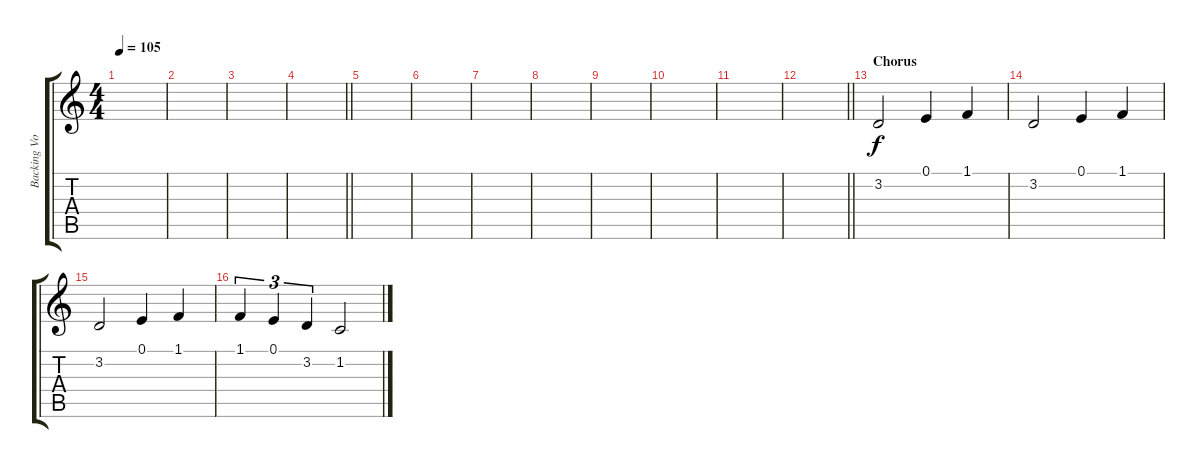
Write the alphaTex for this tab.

\track ("Backing Vocals" "Backing Vo") {instrument flute}
\staff {score tabs}
\tuning (E4 B3 G3 D3 A2 E2) {hide}
\ts (4 4)
\tempo 105
\clef g2
\ks c
|
|
|
\barLineRight lightlight
|
|
|
|
|
|
|
|
\barLineRight lightlight
|
\section ("" "Chorus")
3.2.2 0.1.4 1.1.4 |
3.2.2 0.1.4 1.1.4 |
3.2.2 0.1.4 1.1.4 |
1.1.4{tu (3 2)} 0.1.4{tu (3 2)} 3.2.4{tu (3 2)} 1.2.2
